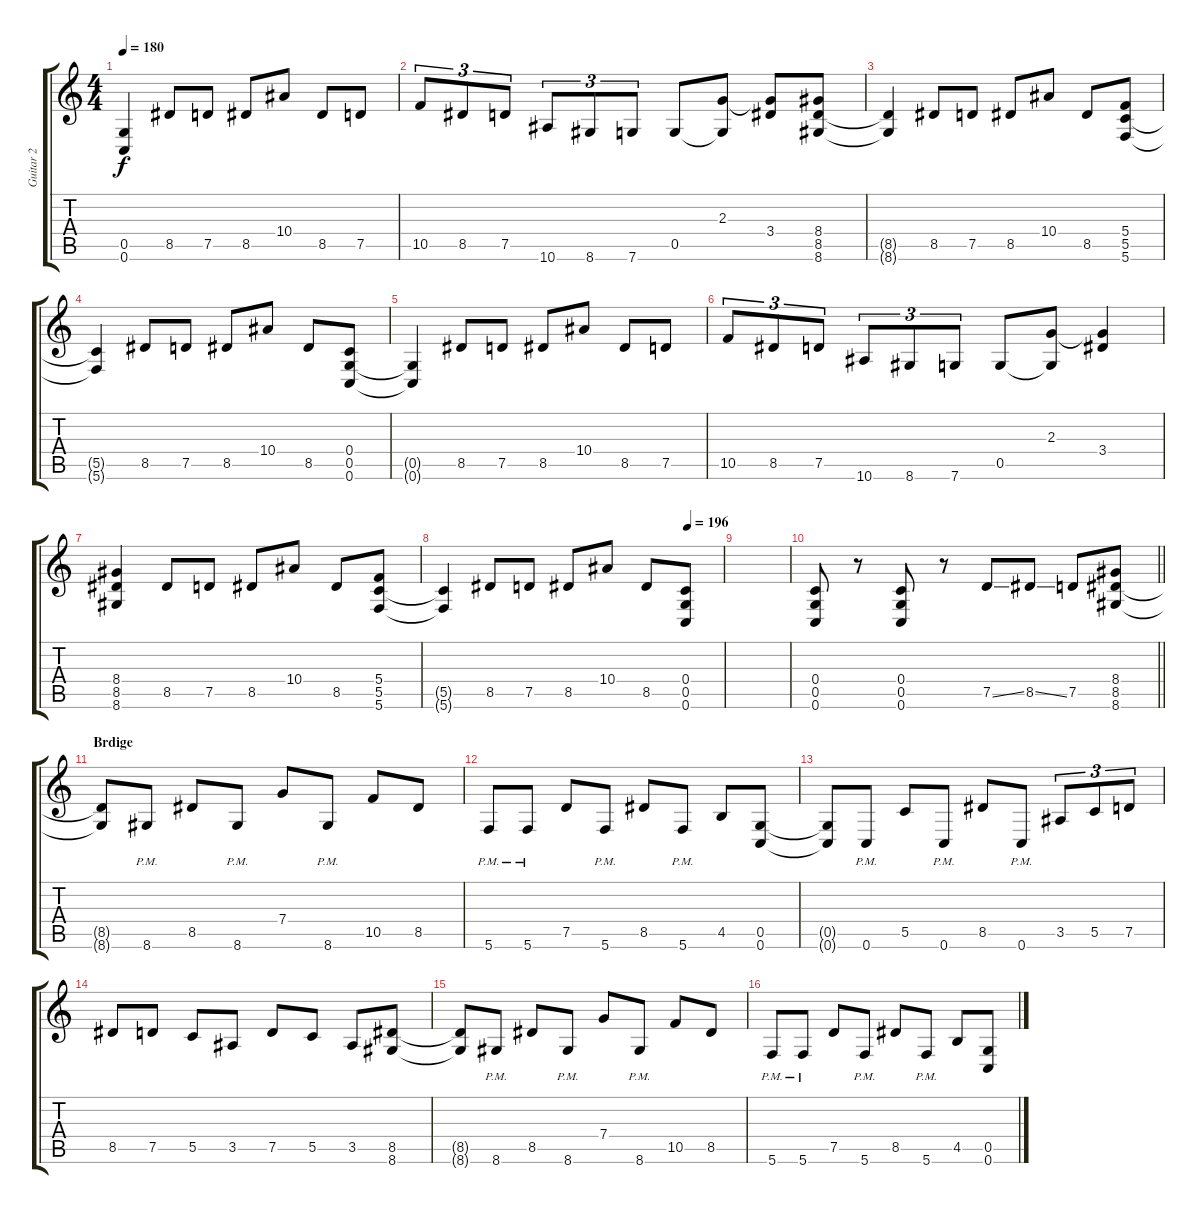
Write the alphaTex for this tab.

\track ("Guitar 2" "Guitar 2") {instrument overdrivenguitar}
\staff {score tabs}
\tuning (D4 A3 F3 C3 G2 C2) {hide}
\ts (4 4)
\tempo 180
\clef g2
\ks c
(0.5{t} 0.6{t}).4{dy f} 8.5.8 7.5.8 8.5.8 10.4.8 8.5.8 7.5.8 |
10.5.8{tu (3 2)} 8.5.8{tu (3 2)} 7.5.8{tu (3 2)} 10.6.8{tu (3 2)} 8.6.8{tu (3 2)} 7.6.8{tu (3 2)} 0.5.8 (2.3 0.5{t}).8 (2.3{t} 3.4).8 (8.4 8.5 8.6).8 |
(8.5{t} 8.6{t}).4 8.5.8 7.5.8 8.5.8 10.4.8 8.5.8 (5.4 5.5 5.6).8 |
(5.5{t} 5.6{t}).4 8.5.8 7.5.8 8.5.8 10.4.8 8.5.8 (0.4 0.5 0.6).8 |
(0.5{t} 0.6{t}).4 8.5.8 7.5.8 8.5.8 10.4.8 8.5.8 7.5.8 |
10.5.8{tu (3 2)} 8.5.8{tu (3 2)} 7.5.8{tu (3 2)} 10.6.8{tu (3 2)} 8.6.8{tu (3 2)} 7.6.8{tu (3 2)} 0.5.8 (2.3 0.5{t}).8 (2.3{t} 3.4).4 |
(8.4 8.5 8.6).4 8.5.8 7.5.8 8.5.8 10.4.8 8.5.8 (5.4 5.5 5.6).8 |
\tempo (196 0.875)
(5.5{t} 5.6{t}).4 8.5.8 7.5.8 8.5.8 10.4.8 8.5.8 (0.4 0.5 0.6).8 |
|
\barLineRight lightlight
(0.4 0.5 0.6).8 r.8 (0.4 0.5 0.6).8 r.8 7.5{ss}.8 8.5{ss}.8 7.5.8 (8.4 8.5 8.6).8 |
\section ("" "Brdige")
(8.5{t} 8.6{t}).8 8.6{pm}.8 8.5.8 8.6{pm}.8 7.4.8 8.6{pm}.8 10.5.8 8.5.8 |
5.6{pm}.8 5.6{pm}.8 7.5.8 5.6{pm}.8 8.5.8 5.6{pm}.8 4.5.8 (0.5 0.6).8 |
(0.5{t} 0.6{t}).8 0.6{pm}.8 5.5.8 0.6{pm}.8 8.5.8 0.6{pm}.8 3.5.8{tu (3 2)} 5.5.8{tu (3 2)} 7.5.8{tu (3 2)} |
8.5.8 7.5.8 5.5.8 3.5.8 7.5.8 5.5.8 3.5.8 (8.5 8.6).8 |
(8.5{t} 8.6{t}).8 8.6{pm}.8 8.5.8 8.6{pm}.8 7.4.8 8.6{pm}.8 10.5.8 8.5.8 |
5.6{pm}.8 5.6{pm}.8 7.5.8 5.6{pm}.8 8.5.8 5.6{pm}.8 4.5.8 (0.5 0.6).8
